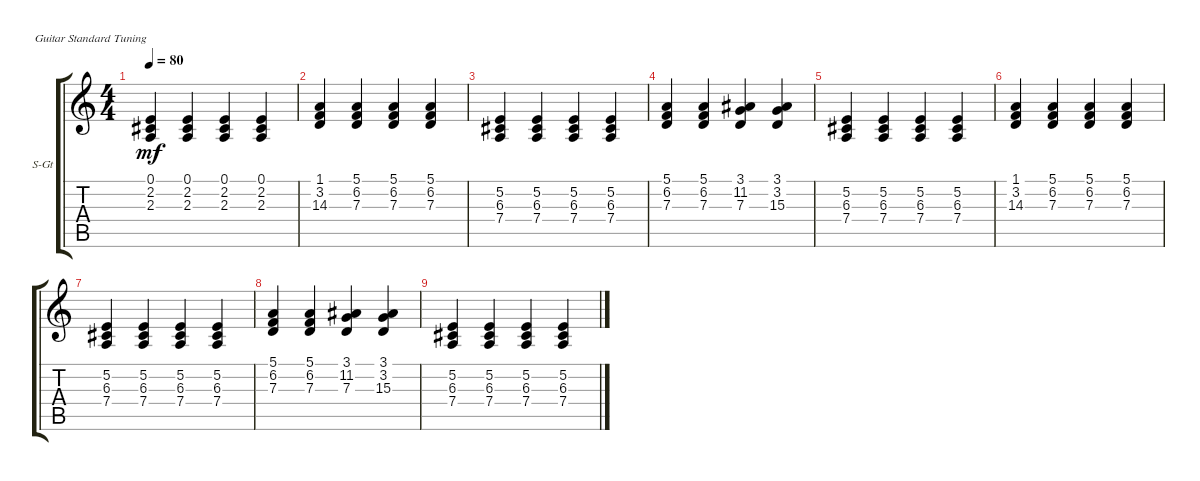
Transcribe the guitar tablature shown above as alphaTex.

\defaultSystemsLayout 4
\bracketExtendMode groupsimilarinstruments
\firstSystemTrackNameOrientation horizontal
\otherSystemsTrackNameOrientation horizontal
\track ("Steel Guitar" "S-Gt") {mute instrument acousticguitarsteel}
\staff {score tabs}
\tuning (E4 B3 G3 D3 A2 E2)
\displaytranspose 0
\ts (4 4)
\tempo 80
\clef g2
\ks c
(2.2 2.3 0.1).4{dy mf instrument acousticguitarsteel} (0.1 2.2 2.3).4 (2.3 2.2 0.1).4 (0.1 2.2 2.3).4 |
(3.2 1.1 14.3).4 (5.1 6.2 7.3).4 (7.3 6.2 5.1).4 (5.1 6.2 7.3).4 |
(7.4 6.3 5.2).4 (5.2 6.3 7.4).4 (7.4 6.3 5.2).4 (5.2 6.3 7.4).4 |
(7.3 6.2 5.1).4 (5.1 6.2 7.3).4 (3.1 7.3 11.2).4 (3.1 3.2 15.3).4 |
(7.4 6.3 5.2).4 (5.2 6.3 7.4).4 (7.4 6.3 5.2).4 (7.4 6.3 5.2).4 |
(3.2 1.1 14.3).4 (5.1 6.2 7.3).4 (7.3 6.2 5.1).4 (5.1 6.2 7.3).4 |
(7.4 6.3 5.2).4 (5.2 6.3 7.4).4 (7.4 6.3 5.2).4 (5.2 6.3 7.4).4 |
(7.3 6.2 5.1).4 (5.1 6.2 7.3).4 (3.1 7.3 11.2).4 (3.1 3.2 15.3).4 |
(7.4 6.3 5.2).4 (5.2 6.3 7.4).4 (7.4 6.3 5.2).4 (7.4 6.3 5.2).4
